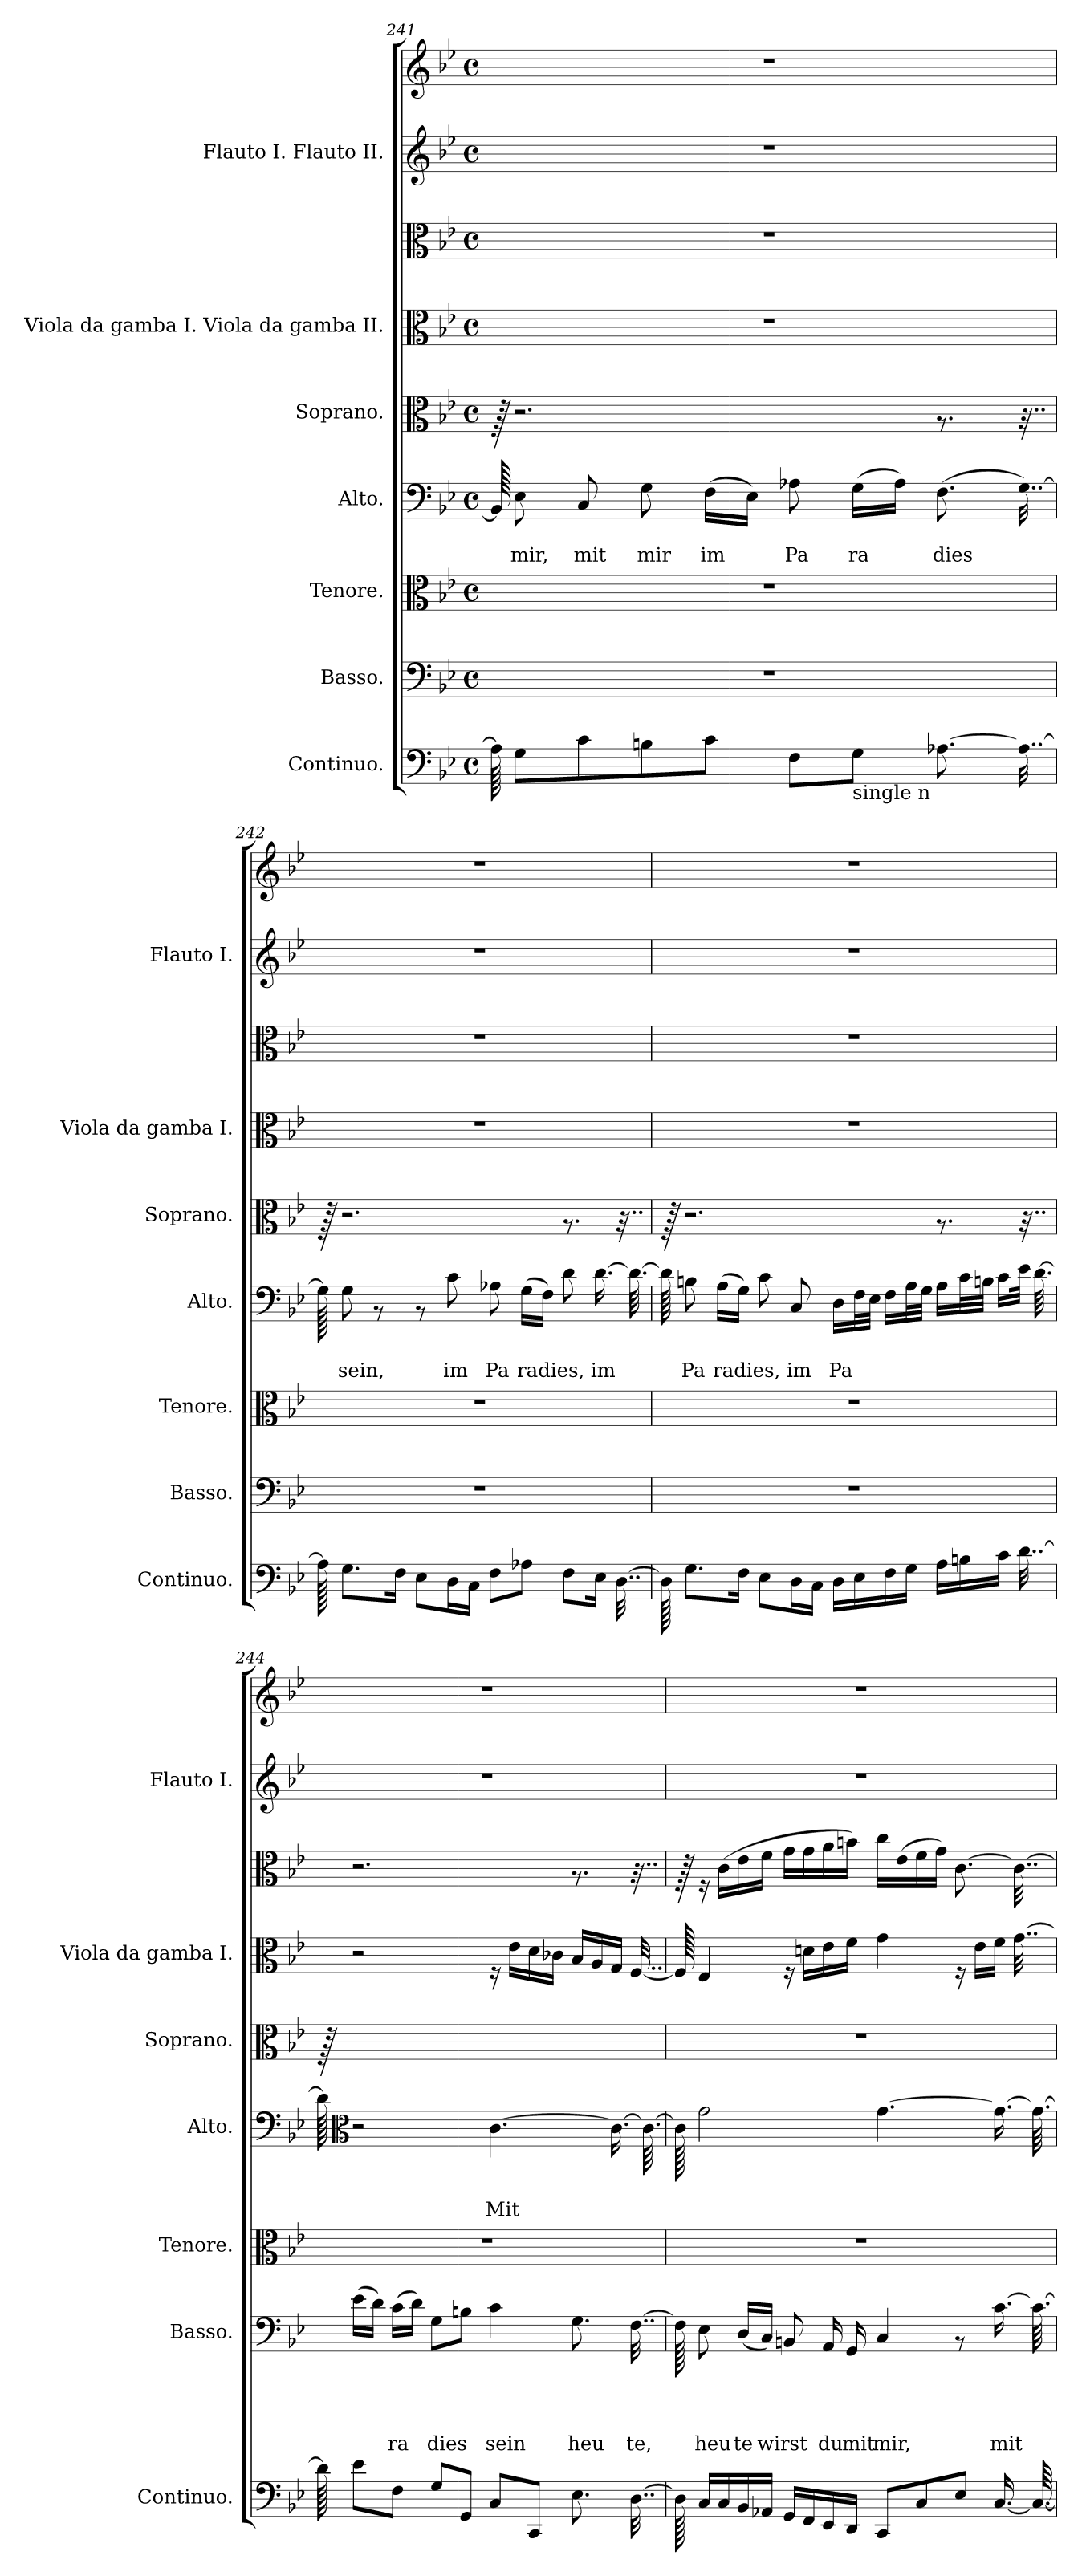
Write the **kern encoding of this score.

**kern	**kern	**text	**text	**text	**text	**kern	**kern	**text	**text	**kern	**kern	**kern	**kern	**kern
*part7	*part6	*part6	*part6	*part6	*part6	*part5	*part4	*part4	*part4	*part3	*part2	*part2	*part1	*part1
*staff9	*staff8	*staff8	*staff8	*staff8	*staff8	*staff7	*staff6	*staff6	*staff6	*staff5	*staff4	*staff3	*staff2	*staff1
*I"Continuo.	*I"Basso.	*	*	*	*	*I"Tenore.	*I"Alto.	*	*	*I"Soprano.	*I"Viola da gamba I. Viola da gamba II.	*	*I"Flauto I. Flauto II.	*
*I'Continuo.	*I'Basso.	*	*	*	*	*I'Tenore.	*I'Alto.	*	*	*I'Soprano.	*I'Viola da gamba I.	*	*I'Flauto I.	*
!!LO:LB:g=z
*clefF4	*clefF4	*	*	*	*	*clefC3	*clefF4	*	*	*clefC3	*clefC3	*clefC3	*clefG2	*clefG2
*k[b-e-]	*k[b-e-]	*	*	*	*	*k[b-e-]	*k[b-e-]	*	*	*k[b-e-]	*k[b-e-]	*k[b-e-]	*k[b-e-]	*k[b-e-]
*B-:	*B-:	*	*	*	*	*B-:	*B-:	*	*	*B-:	*B-:	*B-:	*B-:	*B-:
*M4/4	*M4/4	*	*	*	*	*M4/4	*M4/4	*	*	*M4/4	*M4/4	*M4/4	*M4/4	*M4/4
*met(c)	*met(c)	*	*	*	*	*met(c)	*met(c)	*	*	*met(c)	*met(c)	*met(c)	*met(c)	*met(c)
=241	=241	=241	=241	=241	=241	=241	=241	=241	=241	=241	=241	=241	=241	=241
128A-\]	1r	.	.	.	.	1r	128BB-/]	.	.	128rG	1r	1r	1r	1r
!	!	!	!	!	!	!	!	!	!LO:LY:b	!	!	!	!	!
8G\L	.	.	.	.	.	.	8E-\	.	mir,	2.r	.	.	.	.
!	!	!	!	!	!	!	!	!	!LO:LY:b	!	!	!	!	!
8c\	.	.	.	.	.	.	8C/	.	mit	.	.	.	.	.
!	!	!	!	!	!	!	!	!	!LO:LY:b	!	!	!	!	!
8Bn\	.	.	.	.	.	.	8G\	.	mir	.	.	.	.	.
!	!	!	!	!	!	!	!	!	!LO:LY:b	!	!	!	!	!
8c\J	.	.	.	.	.	.	(>16F\LL	.	im	.	.	.	.	.
.	.	.	.	.	.	.	16E-\JJ)	.	.	.	.	.	.	.
!	!	!	!	!	!	!	!	!	!LO:LY:b	!	!	!	!	!
8F\L	.	.	.	.	.	.	8A-X\	.	Pa	.	.	.	.	.
!LO:TX:b:t=single n	!	!	!	!	!	!	!	!	!	!	!	!	!	!
!	!	!	!	!	!	!	!	!	!LO:LY:b	!	!	!	!	!
8G\J	.	.	.	.	.	.	(>16G\LL	.	ra	.	.	.	.	.
.	.	.	.	.	.	.	16A-\JJ)	.	.	.	.	.	.	.
!	!	!	!	!	!	!	!	!	!LO:LY:b	!	!	!	!	!
[>8.A-X\	.	.	.	.	.	.	(>8.F\	.	dies	8.rG	.	.	.	.
32..A-\_	.	.	.	.	.	.	[>32..G\)	.	.	32..rG	.	.	.	.
=242	=242	=242	=242	=242	=242	=242	=242	=242	=242	=242	=242	=242	=242	=242
128A-\]	1r	.	.	.	.	1r	128G\]	.	.	128rG	1r	1r	1r	1r
!	!	!	!	!	!	!	!	!	!LO:LY:b	!	!	!	!	!
8.G\L	.	.	.	.	.	.	8G\	.	sein,	2.r	.	.	.	.
.	.	.	.	.	.	.	8rAA	.	.	.	.	.	.	.
16F\Jk	.	.	.	.	.	.	.	.	.	.	.	.	.	.
8E-\L	.	.	.	.	.	.	8rAA	.	.	.	.	.	.	.
!	!	!	!	!	!	!	!	!	!LO:LY:b	!	!	!	!	!
16D\L	.	.	.	.	.	.	8c\	.	im	.	.	.	.	.
16C\JJ	.	.	.	.	.	.	.	.	.	.	.	.	.	.
!	!	!	!	!	!	!	!	!	!LO:LY:b	!	!	!	!	!
8F\L	.	.	.	.	.	.	8A-X\	.	Pa	.	.	.	.	.
!	!	!	!	!	!	!	!	!	!LO:LY:b	!	!	!	!	!
8A-X\J	.	.	.	.	.	.	(>16G\LL	.	ra	.	.	.	.	.
!	!	!	!	!	!	!	!	!	!LO:LY:b	!	!	!	!	!
.	.	.	.	.	.	.	16F\JJ)	.	dies,	.	.	.	.	.
8F\L	.	.	.	.	.	.	8d\	.	.	8.rG	.	.	.	.
!	!	!	!	!	!	!	!	!	!LO:LY:b	!	!	!	!	!
16E-\Jk	.	.	.	.	.	.	[>16.d\	.	im	.	.	.	.	.
[>32..D\	.	.	.	.	.	.	.	.	.	32..rG	.	.	.	.
.	.	.	.	.	.	.	64.d\_	.	.	.	.	.	.	.
=243	=243	=243	=243	=243	=243	=243	=243	=243	=243	=243	=243	=243	=243	=243
128D\]	1r	.	.	.	.	1r	128d\]	.	.	128rG	1r	1r	1r	1r
!	!	!	!	!	!	!	!	!	!LO:LY:b	!	!	!	!	!
8.G\L	.	.	.	.	.	.	8Bn\	.	Pa	2.r	.	.	.	.
!	!	!	!	!	!	!	!	!	!LO:LY:b	!	!	!	!	!
.	.	.	.	.	.	.	(>16A\LL	.	ra	.	.	.	.	.
!	!	!	!	!	!	!	!	!	!LO:LY:b	!	!	!	!	!
16F\Jk	.	.	.	.	.	.	16G\JJ)	.	dies,	.	.	.	.	.
8E-\L	.	.	.	.	.	.	8c\	.	.	.	.	.	.	.
!	!	!	!	!	!	!	!	!	!LO:LY:b	!	!	!	!	!
16D\L	.	.	.	.	.	.	8C/	.	im	.	.	.	.	.
16C\JJ	.	.	.	.	.	.	.	.	.	.	.	.	.	.
!	!	!	!	!	!	!	!	!	!LO:LY:b	!	!	!	!	!
16D\LL	.	.	.	.	.	.	16D\LL	.	Pa	.	.	.	.	.
16E-\	.	.	.	.	.	.	32F\L	.	.	.	.	.	.	.
.	.	.	.	.	.	.	32E-\JJJ	.	.	.	.	.	.	.
16F\	.	.	.	.	.	.	16F\LL	.	.	.	.	.	.	.
16G\JJ	.	.	.	.	.	.	32A\L	.	.	.	.	.	.	.
.	.	.	.	.	.	.	32G\JJJ	.	.	.	.	.	.	.
16A\LL	.	.	.	.	.	.	16A\LL	.	.	8.rG	.	.	.	.
16Bn\	.	.	.	.	.	.	32c\L	.	.	.	.	.	.	.
.	.	.	.	.	.	.	32Bn\JJJ	.	.	.	.	.	.	.
16c\JJ	.	.	.	.	.	.	16c\LL	.	.	.	.	.	.	.
[>32..d\	.	.	.	.	.	.	32e-\JJk	.	.	32..rG	.	.	.	.
.	.	.	.	.	.	.	[>64.d\	.	.	.	.	.	.	.
!!LO:LB:g=z
=244	=244	=244	=244	=244	=244	=244	=244	=244	=244	=244	=244	=244	=244	=244
128d\]	128ryy	.	.	.	.	1r	128d\]	.	.	128rG	128ryy	128ryy	1r	1r
*	*	*	*	*	*	*	*clefC3	*	*	*	*	*	*	*
8e-\L	(>16e-\LL	.	.	.	.	.	2r	.	.	2ryy	2r	2.r	.	.
.	16d\JJ)	.	.	.	.	.	.	.	.	.	.	.	.	.
!	!	!	!	!	!LO:LY:b	!	!	!	!	!	!	!	!	!
8F\J	(>16c\LL	.	.	.	ra	.	.	.	.	.	.	.	.	.
.	16d\JJ)	.	.	.	.	.	.	.	.	.	.	.	.	.
!	!	!	!	!	!LO:LY:b	!	!	!	!	!	!	!	!	!
8G/L	8G\L	.	.	.	dies	.	.	.	.	.	.	.	.	.
8GG/J	8Bn\J	.	.	.	.	.	.	.	.	.	.	.	.	.
!	!	!	!	!	!LO:LY:b	!	!	!	!LO:LY:b	!	!	!	!	!
8C/L	4c\	.	.	.	sein	.	[>4.c\	.	Mit	4ryy	16rF	.	.	.
.	.	.	.	.	.	.	.	.	.	.	16e-\LL	.	.	.
8CC/J	.	.	.	.	.	.	.	.	.	.	16d\	.	.	.
.	.	.	.	.	.	.	.	.	.	.	16c-X\JJ	.	.	.
!	!	!	!	!	!LO:LY:b	!	!	!	!	!	!	!	!	!
8.E-\	8.G\	.	.	.	heu	.	.	.	.	128%31ryy	16B-/LL	8.rG	.	.
.	.	.	.	.	.	.	.	.	.	.	16A/	.	.	.
.	.	.	.	.	.	.	16.c\_	.	.	.	16G/JJ	.	.	.
!	!	!	!	!	!LO:LY:b	!	!	!	!	!	!	!	!	!
[>32..D\	[>32..F\	.	.	.	te,	.	.	.	.	.	[<32..F/	32..rG	.	.
.	.	.	.	.	.	.	64.c\_	.	.	.	.	.	.	.
=245	=245	=245	=245	=245	=245	=245	=245	=245	=245	=245	=245	=245	=245	=245
128D\]	128F\]	.	.	.	.	1r	128c\]	.	.	1r	128F/]	128rG	1r	1r
!	!	!	!	!	!LO:LY:b	!	!	!	!	!	!	!	!	!
16C/LL	8E-\	.	.	.	heu	.	2g\	.	.	.	4E-/	16rF	.	.
16C/	.	.	.	.	.	.	.	.	.	.	.	(>16c\LL	.	.
!	!	!	!	!	!LO:LY:b	!	!	!	!	!	!	!	!	!
16BB-/	(<16D/LL	.	.	.	te	.	.	.	.	.	.	16e-\	.	.
!	!	!	!	!	!LO:LY:b	!	!	!	!	!	!	!	!	!
16AA-X/JJ	16C/JJ)	.	.	.	wirst	.	.	.	.	.	.	16f\JJ	.	.
16GG/LL	8BBn/	.	.	.	.	.	.	.	.	.	16rF	16g\LL	.	.
16FF/	.	.	.	.	.	.	.	.	.	.	16dn\LL	16g\	.	.
!	!	!	!	!	!LO:LY:b	!	!	!	!	!	!	!	!	!
16EE-/	16AA/	.	.	.	du	.	.	.	.	.	16e-\	16a\	.	.
!	!	!	!	!	!LO:LY:b	!	!	!	!	!	!	!	!	!
16DD/JJ	16GG/	.	.	.	mit	.	.	.	.	.	16f\JJ	16bn\JJ)	.	.
!	!	!	!	!	!LO:LY:b	!	!	!	!	!	!	!	!	!
8CC/L	4C/	.	.	.	mir,	.	[>4.g\	.	.	.	4g\	16cc\LL	.	.
.	.	.	.	.	.	.	.	.	.	.	.	(>16e-\	.	.
8C/	.	.	.	.	.	.	.	.	.	.	.	16f\	.	.
.	.	.	.	.	.	.	.	.	.	.	.	16g\JJ)	.	.
8E-/J	8rAA	.	.	.	.	.	.	.	.	.	16rF	[>8.c\	.	.
.	.	.	.	.	.	.	.	.	.	.	16e-\LL	.	.	.
!	!	!	!	!	!LO:LY:b	!	!	!	!	!	!	!	!	!
[<16.C/	[>16.c\	.	.	.	mit	.	16.g\_	.	.	.	16f\JJ	.	.	.
.	.	.	.	.	.	.	.	.	.	.	[>32..g\	32..c\_	.	.
64.C/_	64.c\_	.	.	.	.	.	64.g\_	.	.	.	.	.	.	.
=	=	=	=	=	=	=	=	=	=	=	=	=	=	=
*-	*-	*-	*-	*-	*-	*-	*-	*-	*-	*-	*-	*-	*-	*-
